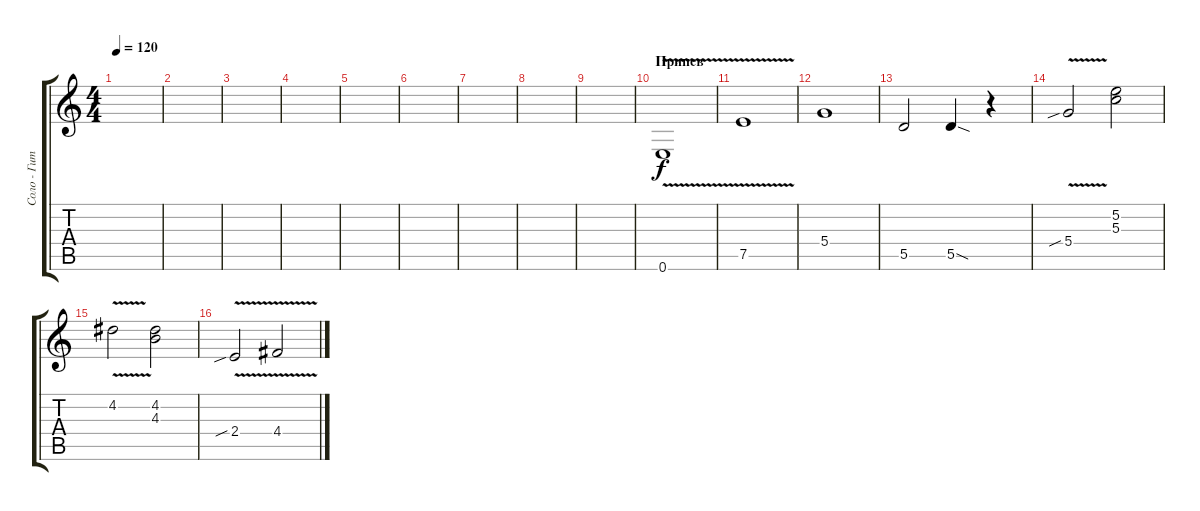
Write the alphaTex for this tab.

\track ("Соло - Гитара 2" "Соло - Гит") {instrument distortionguitar}
\staff {score tabs}
\tuning (E4 B3 G3 D3 A2 E2) {hide}
\ts (4 4)
\tempo 120
\clef g2
\ks c
|
|
|
|
|
|
|
|
|
\section ("" "Припев")
0.6{v}.1{dy f volume 7 balance 0} |
7.5{v}.1 |
5.4.1 |
5.5.2 5.5{sod}.4 r.4 |
5.4{v sib}.2 (5.2 5.3).2 |
4.2{v}.2 (4.2 4.3).2 |
2.4{v sib}.2{volume 10 balance 8} 4.4{v}.2
